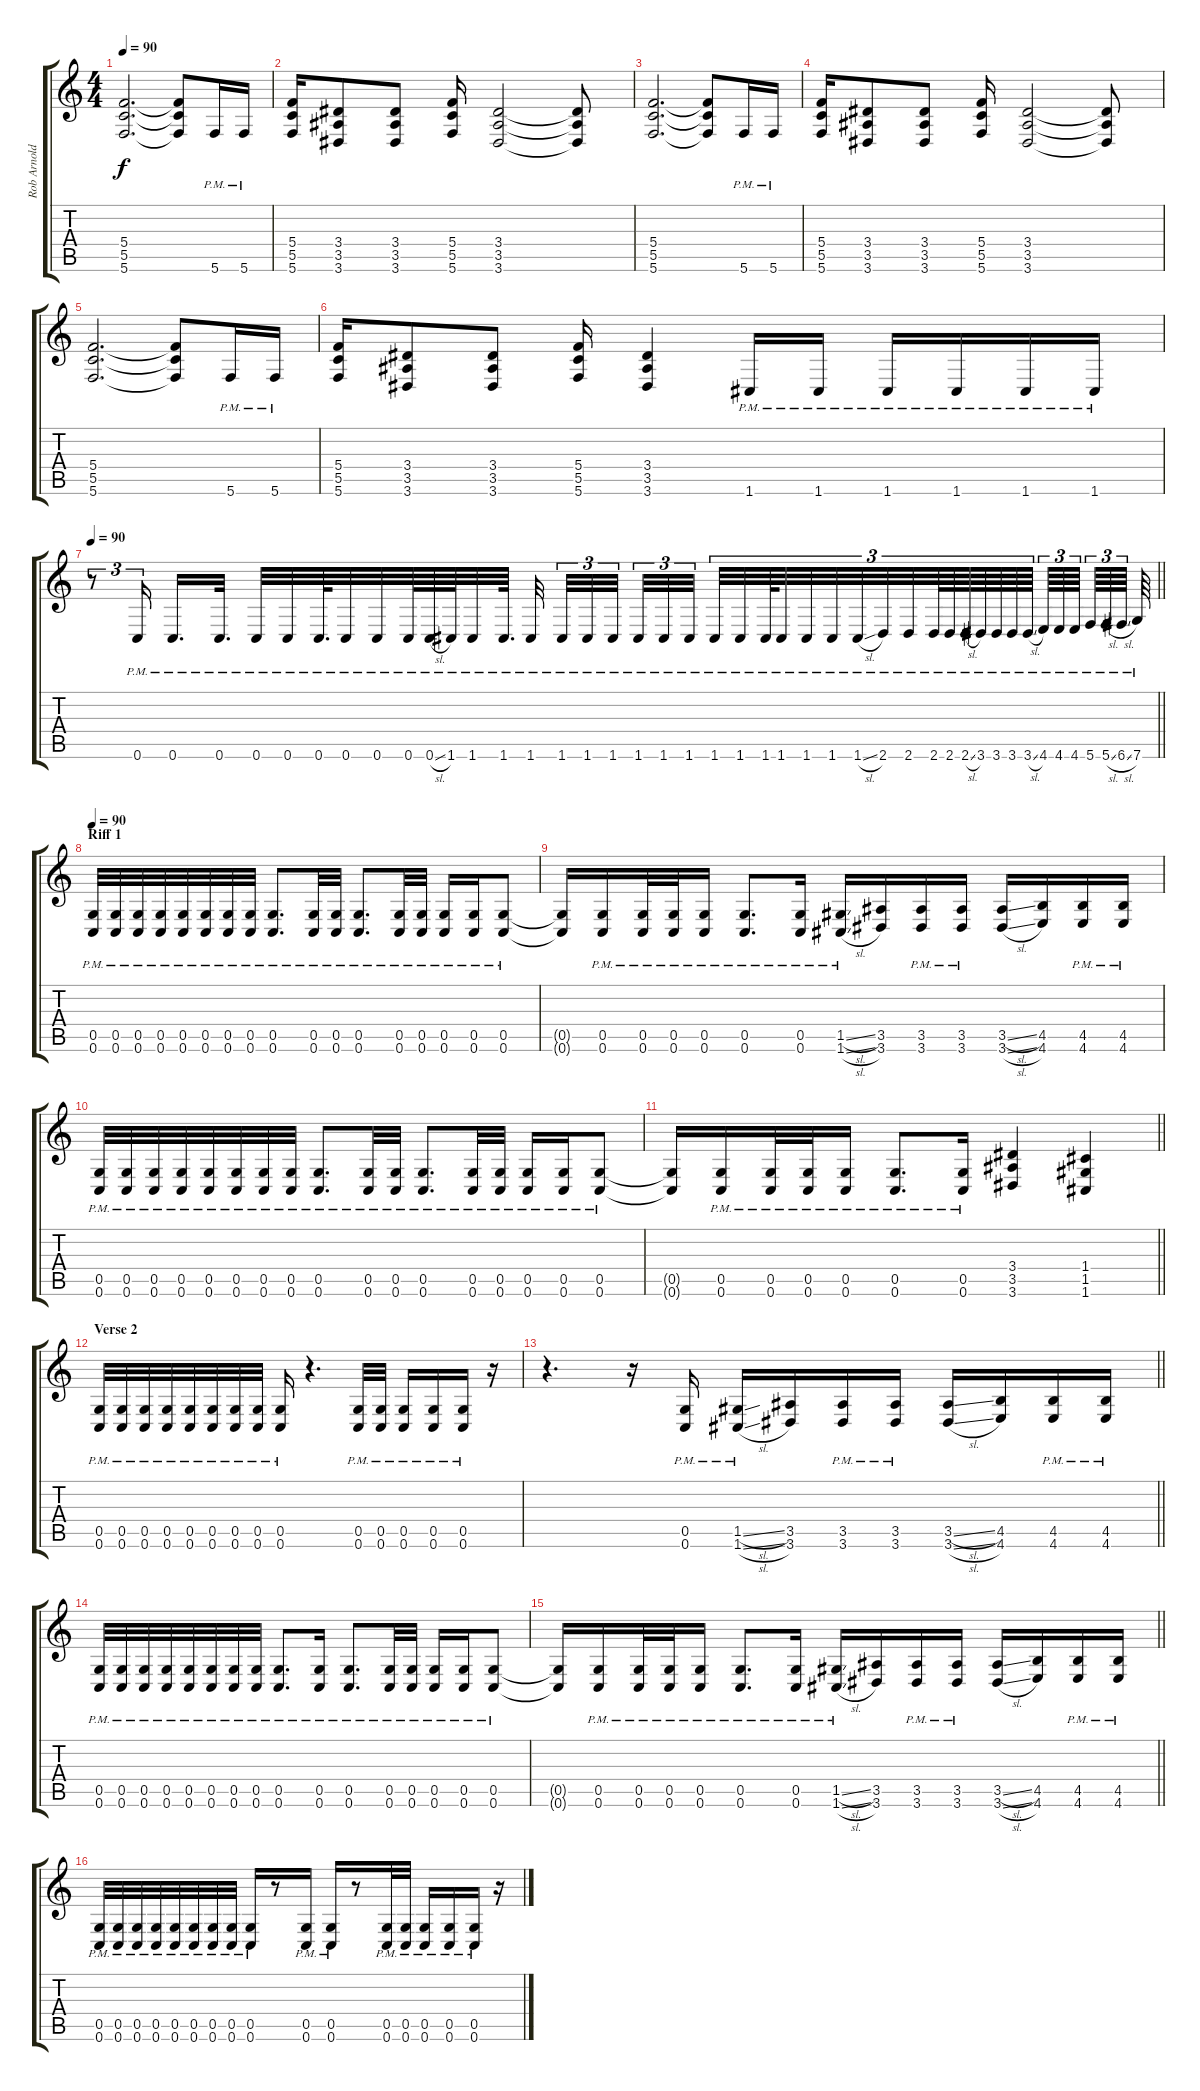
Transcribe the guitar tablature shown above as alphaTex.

\track ("Rob Arnold" "Rob Arnold") {instrument distortionguitar}
\staff {score tabs}
\tuning (D4 A3 F3 C3 G2 C2) {hide}
\ts (4 4)
\tempo 90
\clef g2
\ks c
(5.4 5.5 5.6).2{d dy f} (5.4{t} 5.5{t} 5.6{t}).8 5.6{pm}.16 5.6{pm}.16 |
(5.4 5.5 5.6).16 (3.4 3.5 3.6).8 (3.4 3.5 3.6).8 (5.4 5.5 5.6).16 (3.4 3.5 3.6).2 (3.4{t} 3.5{t} 3.6{t}).8 |
(5.4 5.5 5.6).2{d} (5.4{t} 5.5{t} 5.6{t}).8 5.6{pm}.16 5.6{pm}.16 |
(5.4 5.5 5.6).16 (3.4 3.5 3.6).8 (3.4 3.5 3.6).8 (5.4 5.5 5.6).16 (3.4 3.5 3.6).2 (3.4{t} 3.5{t} 3.6{t}).8 |
(5.4 5.5 5.6).2{d} (5.4{t} 5.5{t} 5.6{t}).8 5.6{pm}.16 5.6{pm}.16 |
(5.4 5.5 5.6).16 (3.4 3.5 3.6).8 (3.4 3.5 3.6).8 (5.4 5.5 5.6).16 (3.4 3.5 3.6).4 1.6{pm}.16 1.6{pm}.16 1.6{pm}.16 1.6{pm}.16 1.6{pm}.16 1.6{pm}.16 |
\tempo 90
\barLineRight lightlight
r.8{tu (3 2) volume 12 balance 8 instrument agogo} 0.6{pm}.16{tu (3 2) beam splitsecondary} 0.6{pm}.16{d} 0.6{pm}.32{d} 0.6{pm}.32 0.6{pm}.32 0.6{pm}.64{d} 0.6{pm}.32 0.6{pm}.32 0.6{pm}.64 0.6{sl pm}.64 1.6{pm}.64 1.6{pm}.32 1.6{pm}.64{d} 1.6{pm}.32{beam splitsecondary} 1.6{pm}.32{tu (3 2)} 1.6{pm}.32{tu (3 2)} 1.6{pm}.32{tu (3 2) beam splitsecondary} 1.6{pm}.32{tu (3 2)} 1.6{pm}.32{tu (3 2)} 1.6{pm}.32{tu (3 2) beam splitsecondary} 1.6{pm}.32{tu (3 2)} 1.6{pm}.32{tu (3 2)} 1.6{pm}.64{tu (3 2)} 1.6{pm}.32{tu (3 2)} 1.6{pm}.32{tu (3 2)} 1.6{pm}.32{tu (3 2)} 1.6{sl pm}.32{tu (3 2)} 2.6{pm}.32{tu (3 2)} 2.6{pm}.32{tu (3 2)} 2.6{pm}.64{tu (3 2)} 2.6{pm}.64{tu (3 2)} 2.6{sl pm}.64{tu (3 2)} 3.6{pm}.64{tu (3 2)} 3.6{pm}.64{tu (3 2)} 3.6{pm}.64{tu (3 2)} 3.6{sl pm}.64{tu (3 2) beam splitsecondary} 4.6{pm}.64{tu (3 2)} 4.6{pm}.64{tu (3 2)} 4.6{pm}.64{tu (3 2) beam splitsecondary} 5.6{pm}.64{tu (3 2)} 5.6{sl pm}.64{tu (3 2)} 6.6{sl pm}.64{tu (3 2) beam splitsecondary} 7.6{pm}.64 |
\section ("" "Riff 1")
\tempo 90
(0.5{pm} 0.6{pm}).32{volume 12 balance 11 instrument distortionguitar} (0.5{pm} 0.6{pm}).32 (0.5{pm} 0.6{pm}).32 (0.5{pm} 0.6{pm}).32 (0.5{pm} 0.6{pm}).32 (0.5{pm} 0.6{pm}).32 (0.5{pm} 0.6{pm}).32 (0.5{pm} 0.6{pm}).32 (0.5{pm} 0.6{pm}).8{d} (0.5{pm} 0.6{pm}).32 (0.5{pm} 0.6{pm}).32 (0.5{pm} 0.6{pm}).8{d} (0.5{pm} 0.6{pm}).32 (0.5{pm} 0.6{pm}).32 (0.5{pm} 0.6{pm}).16 (0.5{pm} 0.6{pm}).16 (0.5{pm} 0.6{pm}).8 |
(0.5{t} 0.6{t}).16 (0.5{pm} 0.6{pm}).16 (0.5{pm} 0.6{pm}).32 (0.5{pm} 0.6{pm}).32 (0.5{pm} 0.6{pm}).16 (0.5{pm} 0.6{pm}).8{d} (0.5{pm} 0.6{pm}).16 (1.5{sl pm} 1.6{sl}).16 (3.5 3.6).16 (3.5{pm} 3.6{pm}).16 (3.5{pm} 3.6{pm}).16 (3.5{sl} 3.6{sl}).16 (4.5 4.6).16 (4.5{pm} 4.6{pm}).16 (4.5{pm} 4.6{pm}).16 |
(0.5{pm} 0.6{pm}).32 (0.5{pm} 0.6{pm}).32 (0.5{pm} 0.6{pm}).32 (0.5{pm} 0.6{pm}).32 (0.5{pm} 0.6{pm}).32 (0.5{pm} 0.6{pm}).32 (0.5{pm} 0.6{pm}).32 (0.5{pm} 0.6{pm}).32 (0.5{pm} 0.6{pm}).8{d} (0.5{pm} 0.6{pm}).32 (0.5{pm} 0.6{pm}).32 (0.5{pm} 0.6{pm}).8{d} (0.5{pm} 0.6{pm}).32 (0.5{pm} 0.6{pm}).32 (0.5{pm} 0.6{pm}).16 (0.5{pm} 0.6{pm}).16 (0.5{pm} 0.6{pm}).8 |
\barLineRight lightlight
(0.5{t} 0.6{t}).16 (0.5{pm} 0.6{pm}).16 (0.5{pm} 0.6{pm}).32 (0.5{pm} 0.6{pm}).32 (0.5{pm} 0.6{pm}).16 (0.5{pm} 0.6{pm}).8{d} (0.5{pm} 0.6{pm}).16 (3.4 3.5 3.6).4 (1.4 1.5 1.6).4 |
\section ("" "Verse 2")
(0.5{pm} 0.6{pm}).32 (0.5{pm} 0.6{pm}).32 (0.5{pm} 0.6{pm}).32 (0.5{pm} 0.6{pm}).32 (0.5{pm} 0.6{pm}).32 (0.5{pm} 0.6{pm}).32 (0.5{pm} 0.6{pm}).32 (0.5{pm} 0.6{pm}).32 (0.5{pm} 0.6{pm}).16 r.4{d} (0.5{pm} 0.6{pm}).32 (0.5{pm} 0.6{pm}).32 (0.5{pm} 0.6{pm}).16 (0.5{pm} 0.6{pm}).16 (0.5{pm} 0.6{pm}).16 r.16 |
\barLineRight lightlight
r.4{d} r.16 (0.5{pm} 0.6{pm}).16 (1.5{sl pm} 1.6{sl}).16 (3.5 3.6).16 (3.5{pm} 3.6{pm}).16 (3.5{pm} 3.6{pm}).16 (3.5{sl} 3.6{sl}).16 (4.5 4.6).16 (4.5{pm} 4.6{pm}).16 (4.5{pm} 4.6{pm}).16 |
(0.5{pm} 0.6{pm}).32 (0.5{pm} 0.6{pm}).32 (0.5{pm} 0.6{pm}).32 (0.5{pm} 0.6{pm}).32 (0.5{pm} 0.6{pm}).32 (0.5{pm} 0.6{pm}).32 (0.5{pm} 0.6{pm}).32 (0.5{pm} 0.6{pm}).32 (0.5{pm} 0.6{pm}).8{d} (0.5{pm} 0.6{pm}).16 (0.5{pm} 0.6{pm}).8{d} (0.5{pm} 0.6{pm}).32 (0.5{pm} 0.6{pm}).32 (0.5{pm} 0.6{pm}).16 (0.5{pm} 0.6{pm}).16 (0.5{pm} 0.6{pm}).8 |
\barLineRight lightlight
(0.5{t} 0.6{t}).16 (0.5{pm} 0.6{pm}).16 (0.5{pm} 0.6{pm}).32 (0.5{pm} 0.6{pm}).32 (0.5{pm} 0.6{pm}).16 (0.5{pm} 0.6{pm}).8{d} (0.5{pm} 0.6{pm}).16 (1.5{sl pm} 1.6{sl}).16 (3.5 3.6).16 (3.5{pm} 3.6{pm}).16 (3.5{pm} 3.6{pm}).16 (3.5{sl} 3.6{sl}).16 (4.5 4.6).16 (4.5{pm} 4.6{pm}).16 (4.5{pm} 4.6{pm}).16 |
(0.5{pm} 0.6{pm}).32 (0.5{pm} 0.6{pm}).32 (0.5{pm} 0.6{pm}).32 (0.5{pm} 0.6{pm}).32 (0.5{pm} 0.6{pm}).32 (0.5{pm} 0.6{pm}).32 (0.5{pm} 0.6{pm}).32 (0.5{pm} 0.6{pm}).32 (0.5{pm} 0.6{pm}).16 r.8 (0.5{pm} 0.6{pm}).16 (0.5{pm} 0.6{pm}).16 r.8 (0.5{pm} 0.6{pm}).32 (0.5{pm} 0.6{pm}).32 (0.5{pm} 0.6{pm}).16 (0.5{pm} 0.6{pm}).16 (0.5{pm} 0.6{pm}).16 r.16
